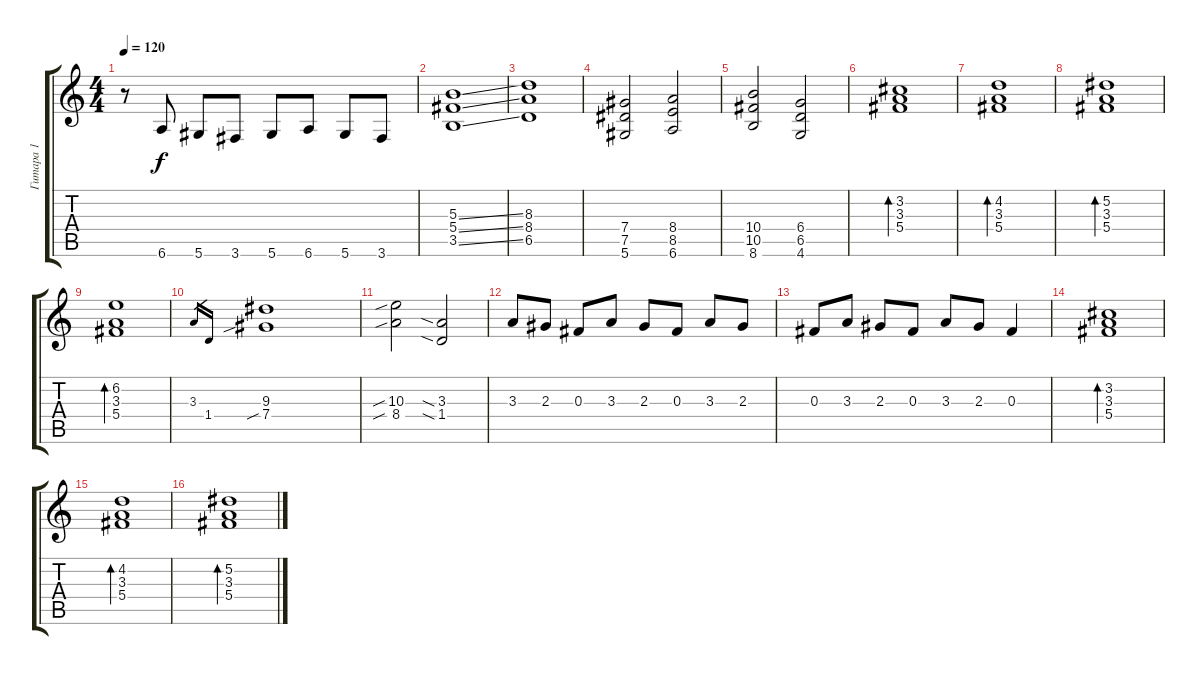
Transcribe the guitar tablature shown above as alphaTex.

\track ("Гитара 1" "Гитара 1") {instrument overdrivenguitar}
\staff {score tabs}
\tuning (Eb4 Bb3 Gb3 Db3 Ab2 Eb2) {hide}
\ts (4 4)
\tempo 120
\clef g2
\ks c
r.8{dy f} 6.6.8 5.6.8 3.6.8 5.6.8 6.6.8 5.6.8 3.6.8 |
(5.3{ss} 5.4{ss} 3.5{ss}).1 |
(8.3 8.4 6.5).1 |
(7.4 7.5 5.6).2 (8.4 8.5 6.6).2 |
(10.4 10.5 8.6).2 (6.4 6.5 4.6).2 |
(3.2 3.3 5.4).1{bd 240} |
(4.2 3.3 5.4).1{bd 240} |
(5.2 3.3 5.4).1{bd 240} |
(6.2 3.3 5.4).1{bd 240} |
3.3.16{gr} 1.4.16{gr} (9.3 7.4{sib}).1 |
(10.3{sib} 8.4{sib}).2 (3.3{sia} 1.4{sia}).2 |
3.3.8 2.3.8 0.3.8 3.3.8 2.3.8 0.3.8 3.3.8 2.3.8 |
0.3.8 3.3.8 2.3.8 0.3.8 3.3.8 2.3.8 0.3.4 |
(3.2 3.3 5.4).1{bd 240} |
(4.2 3.3 5.4).1{bd 240} |
(5.2 3.3 5.4).1{bd 240}
